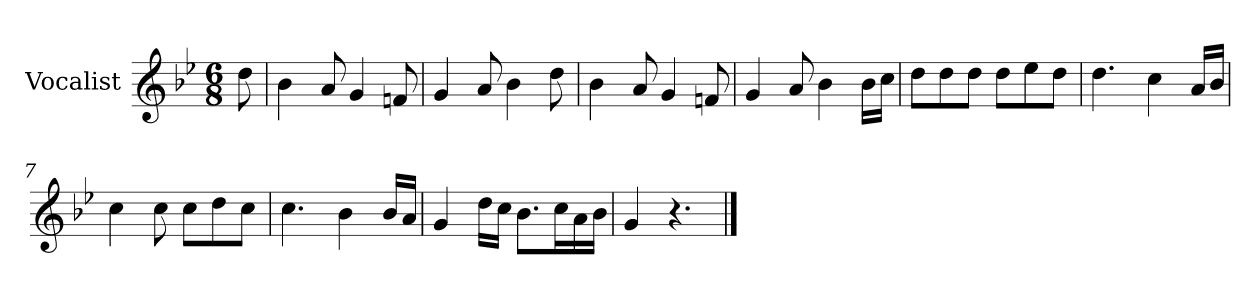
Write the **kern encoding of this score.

**kern
*part1
*staff1
*I"Vocalist
*k[b-e-]
*g:
*M6/8
=
8dd
=1
4b-
8a
4g
8fn
=2
4g
8a
4b-
8dd
=3
4b-
8a
4g
8fn
=4
4g
8a
4b-
16b-LL
16ccJJ
=5
8ddL
8dd
8ddJ
8ddL
8ee-
8ddJ
=6
4.dd
4cc
16aLL
16b-JJ
=7
4cc
8cc
8ccL
8dd
8ccJ
=8
4.cc
4b-
16b-LL
16aJJ
=9
4g
16ddLL
16ccJJ
8.b-L
16ccL
16a
16b-JJ
=10
4g
4.r
==
*-
